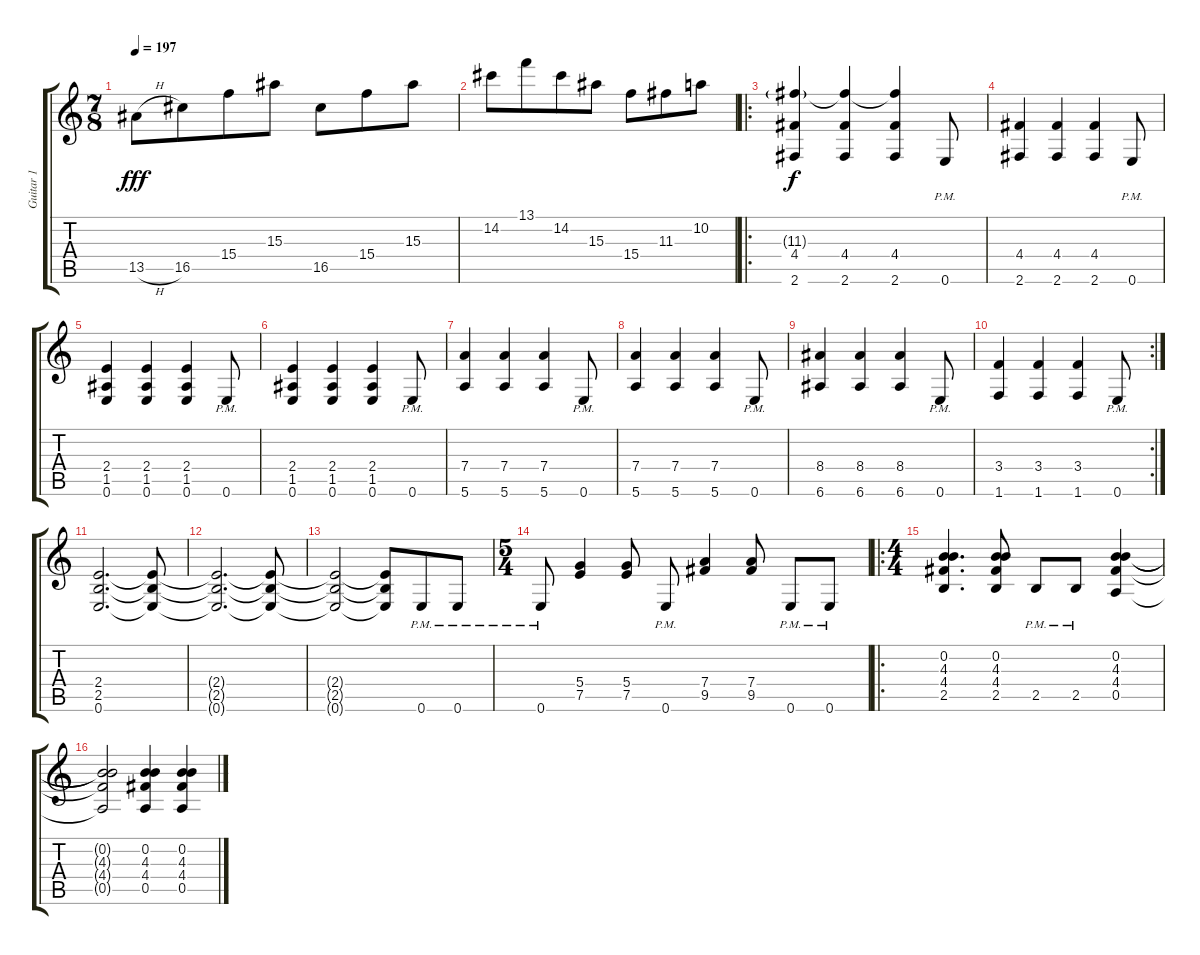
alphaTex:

\track ("Guitar 1" "Guitar 1") {instrument distortionguitar}
\staff {score tabs}
\tuning (E4 B3 G3 D3 A2 E2) {hide}
\ts (7 8)
\tempo 197
\clef g2
\ks c
13.5{h}.8{dy fff} 16.5.8 15.4.8 15.3.8 16.5.8 15.4.8 15.3.8 |
14.2.8 13.1.8 14.2.8 15.3.8 15.4.8 11.3.8 10.2.8 |
\ro
(11.3{g} 4.4 2.6).4{dy f} (11.3{t} 4.4 2.6).4 (11.3{t} 4.4 2.6).4 0.6{pm}.8 |
(4.4 2.6).4 (4.4 2.6).4 (4.4 2.6).4 0.6{pm}.8 |
(2.4 1.5 0.6).4 (2.4 1.5 0.6).4 (2.4 1.5 0.6).4 0.6{pm}.8 |
(2.4 1.5 0.6).4 (2.4 1.5 0.6).4 (2.4 1.5 0.6).4 0.6{pm}.8 |
(7.4 5.6).4 (7.4 5.6).4 (7.4 5.6).4 0.6{pm}.8 |
(7.4 5.6).4 (7.4 5.6).4 (7.4 5.6).4 0.6{pm}.8 |
(8.4 6.6).4 (8.4 6.6).4 (8.4 6.6).4 0.6{pm}.8 |
\rc 2
(3.4 1.6).4 (3.4 1.6).4 (3.4 1.6).4 0.6{pm}.8 |
(2.4 2.5 0.6).2{d} (2.4{t} 2.5{t} 0.6{t}).8 |
(2.4{t} 2.5{t} 0.6{t}).2{d} (2.4{t} 2.5{t} 0.6{t}).8 |
(2.4{t} 2.5{t} 0.6{t}).2 (2.4{t} 2.5{t} 0.6{t}).8 0.6{pm}.8 0.6{pm}.8 |
\ts (5 4)
0.6{pm}.8 (5.4 7.5).4 (5.4 7.5).8 0.6{pm}.8 (7.4 9.5).4 (7.4 9.5).8 0.6{pm}.8 0.6{pm}.8 |
\ro
\ts (4 4)
(0.2 4.3 4.4 2.5).4{d} (0.2 4.3 4.4 2.5).8 2.5{pm}.8 2.5{pm}.8 (0.2 4.3 4.4 0.5).4 |
(0.2{t} 4.3{t} 4.4{t} 0.5{t}).2 (0.2 4.3 4.4 0.5).4 (0.2 4.3 4.4 0.5).4
